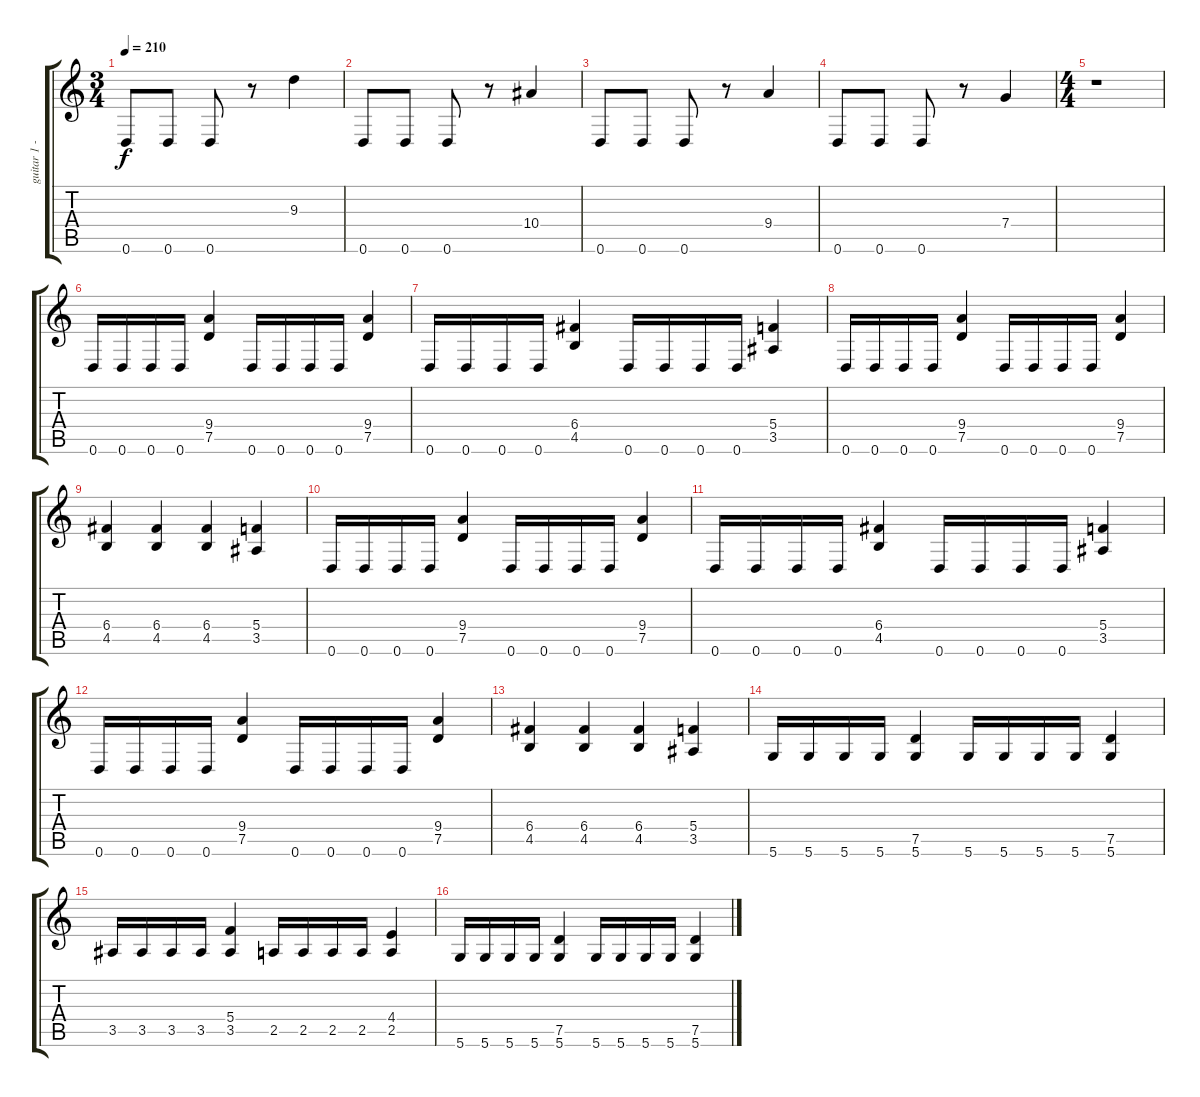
\track ("guitar 1 - Pete" "guitar 1 -") {instrument distortionguitar}
\staff {score tabs}
\tuning (D4 A3 F3 C3 G2 D2) {hide}
\ts (3 4)
\tempo 210
\clef g2
\ks c
0.6.8{dy f} 0.6.8 0.6.8 r.8 9.3.4 |
0.6.8 0.6.8 0.6.8 r.8 10.4.4 |
0.6.8 0.6.8 0.6.8 r.8 9.4.4 |
0.6.8 0.6.8 0.6.8 r.8 7.4.4 |
\ts (4 4)
r.1 |
0.6.16 0.6.16 0.6.16 0.6.16 (9.4 7.5).4 0.6.16 0.6.16 0.6.16 0.6.16 (9.4 7.5).4 |
0.6.16 0.6.16 0.6.16 0.6.16 (6.4 4.5).4 0.6.16 0.6.16 0.6.16 0.6.16 (5.4 3.5).4 |
0.6.16 0.6.16 0.6.16 0.6.16 (9.4 7.5).4 0.6.16 0.6.16 0.6.16 0.6.16 (9.4 7.5).4 |
(6.4 4.5).4 (6.4 4.5).4 (6.4 4.5).4 (5.4 3.5).4 |
0.6.16 0.6.16 0.6.16 0.6.16 (9.4 7.5).4 0.6.16 0.6.16 0.6.16 0.6.16 (9.4 7.5).4 |
0.6.16 0.6.16 0.6.16 0.6.16 (6.4 4.5).4 0.6.16 0.6.16 0.6.16 0.6.16 (5.4 3.5).4 |
0.6.16 0.6.16 0.6.16 0.6.16 (9.4 7.5).4 0.6.16 0.6.16 0.6.16 0.6.16 (9.4 7.5).4 |
(6.4 4.5).4 (6.4 4.5).4 (6.4 4.5).4 (5.4 3.5).4 |
5.6.16 5.6.16 5.6.16 5.6.16 (7.5 5.6).4 5.6.16 5.6.16 5.6.16 5.6.16 (7.5 5.6).4 |
3.5.16 3.5.16 3.5.16 3.5.16 (5.4 3.5).4 2.5.16 2.5.16 2.5.16 2.5.16 (4.4 2.5).4 |
5.6.16 5.6.16 5.6.16 5.6.16 (7.5 5.6).4 5.6.16 5.6.16 5.6.16 5.6.16 (7.5 5.6).4
